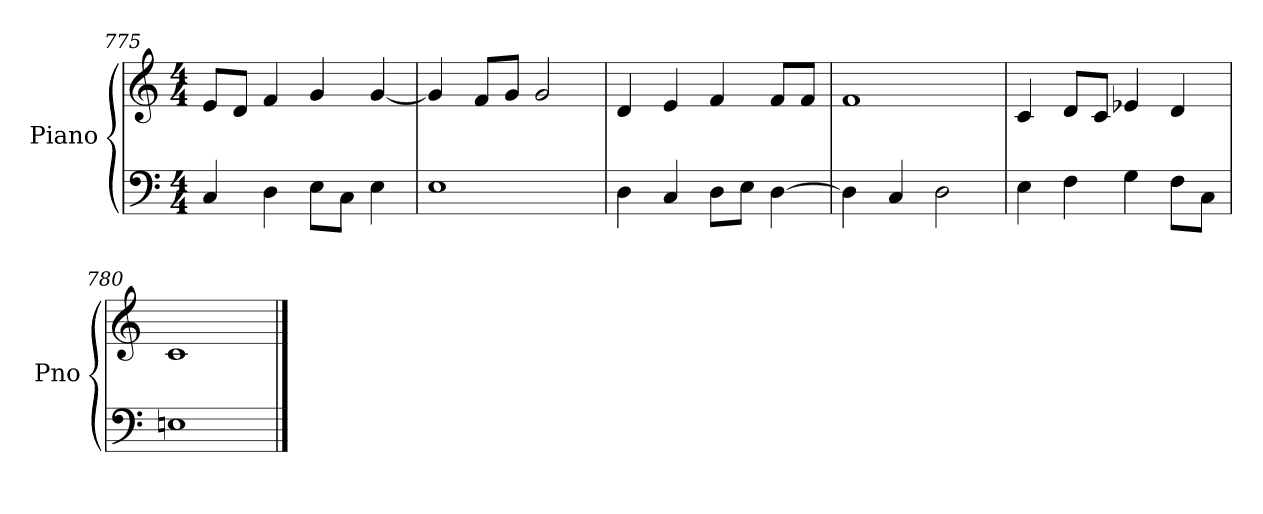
**kern	**kern
*part1	*part1
*staff2	*staff1
*I"Piano	*
*I'Pno	*
!!LO:PB:g=z
*clefF4	*clefG2
*k[]	*k[]
*M4/4	*M4/4
=775	=775
4C/	8e/L
.	8d/J
4D\	4f/
8E\L	4g/
8C\J	.
4E\	[4g/
=776	=776
1E	4g/]
.	8f/L
.	8g/J
.	2g/
=777	=777
4D\	4d/
4C/	4e/
8D\L	4f/
8E\J	.
[4D\	8f/L
.	8f/J
=778	=778
4D\]	1f
4C/	.
2D\	.
=779	=779
4E\	4c/
4F\	8d/L
.	8c/J
4G\	4e-X/
8F\L	4d/
8C\J	.
=780	=780
1En	1c
==	==
*-	*-
